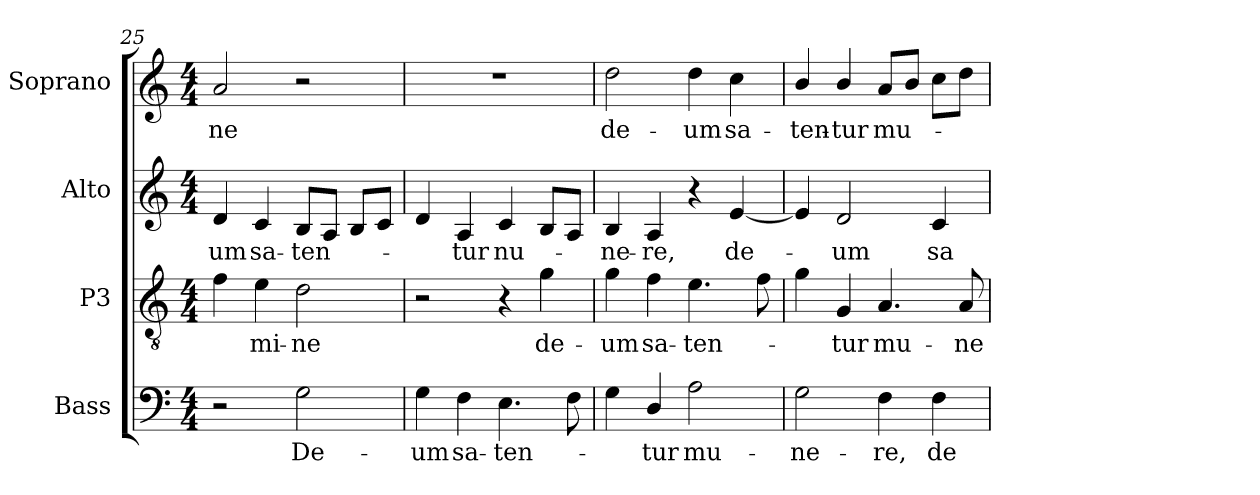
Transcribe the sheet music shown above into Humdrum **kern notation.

**kern	**text	**kern	**text	**kern	**text	**kern	**text
*part4	*part4	*part3	*part3	*part2	*part2	*part1	*part1
*staff4	*staff4	*staff3	*staff3	*staff2	*staff2	*staff1	*staff1
*I"Bass	*	*I"P3	*	*I"Alto	*	*I"Soprano	*
*I'B.	*	*	*	*I'A.	*	*I'S.	*
*clefF4	*	*clefGv2	*	*clefG2	*	*clefG2	*
*	*	*ITrd7c12	*	*	*	*	*
*k[]	*	*k[]	*	*k[]	*	*k[]	*
*C:	*	*C:	*	*C:	*	*C:	*
*M4/4	*	*M4/4	*	*M4/4	*	*M4/4	*
=25	=25	=25	=25	=25	=25	=25	=25
!	!	!	!	!	!LO:LY:b:color=#000000	!	!
!	!	!	!	!	!	!	!LO:LY:b:color=#000000
2r	.	4Fi\	.	4di/	-um	2ai/	-ne
!	!	!	!LO:LY:b:color=#000000	!	!	!	!
!	!	!	!	!	!LO:LY:b:color=#000000	!	!
.	.	4Ei\	-mi-	4ci/	sa-	.	.
!	!LO:LY:b:color=#000000	!	!	!	!	!	!
!	!	!	!LO:LY:b:color=#000000	!	!	!	!
!	!	!	!	!	!LO:LY:b:color=#000000	!	!
2Gi\	De-	2Di\	-ne	8Bi/L	-ten-	2r	.
.	.	.	.	8Ai/J	.	.	.
.	.	.	.	8Bi/L	.	.	.
.	.	.	.	8ci/J	.	.	.
!!LO:LB:g=z
=26	=26	=26	=26	=26	=26	=26	=26
!	!LO:LY:b:color=#000000	!	!	!	!	!	!
4Gi\	-um	2r	.	4di/	.	1r	.
!	!LO:LY:b:color=#000000	!	!	!	!	!	!
!	!	!	!	!	!LO:LY:b:color=#000000	!	!
4Fi\	sa-	.	.	4Ai/	-tur	.	.
!	!LO:LY:b:color=#000000	!	!	!	!	!	!
!	!	!	!	!	!LO:LY:b:color=#000000	!	!
4.Ei\	-ten-	4r	.	4ci/	nu-	.	.
!	!	!	!LO:LY:b:color=#000000	!	!	!	!
.	.	4Gi\	de-	8Bi/L	.	.	.
8Fi\	.	.	.	8Ai/J	.	.	.
=27	=27	=27	=27	=27	=27	=27	=27
!	!	!	!LO:LY:b:color=#000000	!	!	!	!
!	!	!	!	!	!LO:LY:b:color=#000000	!	!
!	!	!	!	!	!	!	!LO:LY:b:color=#000000
4Gi\	.	4Gi\	-um	4Bi/	-ne-	2ddi\	de-
!	!LO:LY:b:color=#000000	!	!	!	!	!	!
!	!	!	!LO:LY:b:color=#000000	!	!	!	!
!	!	!	!	!	!LO:LY:b:color=#000000	!	!
4Di/	-tur	4Fi\	sa-	4Ai/	-re,	.	.
!	!LO:LY:b:color=#000000	!	!	!	!	!	!
!	!	!	!LO:LY:b:color=#000000	!	!	!	!
!	!	!	!	!	!	!	!LO:LY:b:color=#000000
2Ai\	mu-	4.Ei\	-ten-	4r	.	4ddi\	-um
!	!	!	!	!	!LO:LY:b:color=#000000	!	!
!	!	!	!	!	!	!	!LO:LY:b:color=#000000
.	.	.	.	[4ei/	de-	4cci\	sa-
.	.	8Fi\	.	.	.	.	.
=28	=28	=28	=28	=28	=28	=28	=28
!	!LO:LY:b:color=#000000	!	!	!	!	!	!
!	!	!	!	!	!	!	!LO:LY:b:color=#000000
2Gi\	-ne-	4Gi\	.	4ei/]	.	4bi/	-ten-
!	!	!	!LO:LY:b:color=#000000	!	!	!	!
!	!	!	!	!	!LO:LY:b:color=#000000	!	!
!	!	!	!	!	!	!	!LO:LY:b:color=#000000
.	.	4GGi/	-tur	2di/	-um	4bi/	-tur
!	!LO:LY:b:color=#000000	!	!	!	!	!	!
!	!	!	!LO:LY:b:color=#000000	!	!	!	!
!	!	!	!	!	!	!	!LO:LY:b:color=#000000
4Fi\	-re,	4.AAi/	mu-	.	.	8ai/L	mu-
.	.	.	.	.	.	8bi/J	.
!	!LO:LY:b:color=#000000	!	!	!	!	!	!
!	!	!	!	!	!LO:LY:b:color=#000000	!	!
4Fi\	de-	.	.	4ci/	sa-	8cci\L	.
!	!	!	!LO:LY:b:color=#000000	!	!	!	!
.	.	8AAi/	-ne-	.	.	8ddi\J	.
=	=	=	=	=	=	=	=
*-	*-	*-	*-	*-	*-	*-	*-
